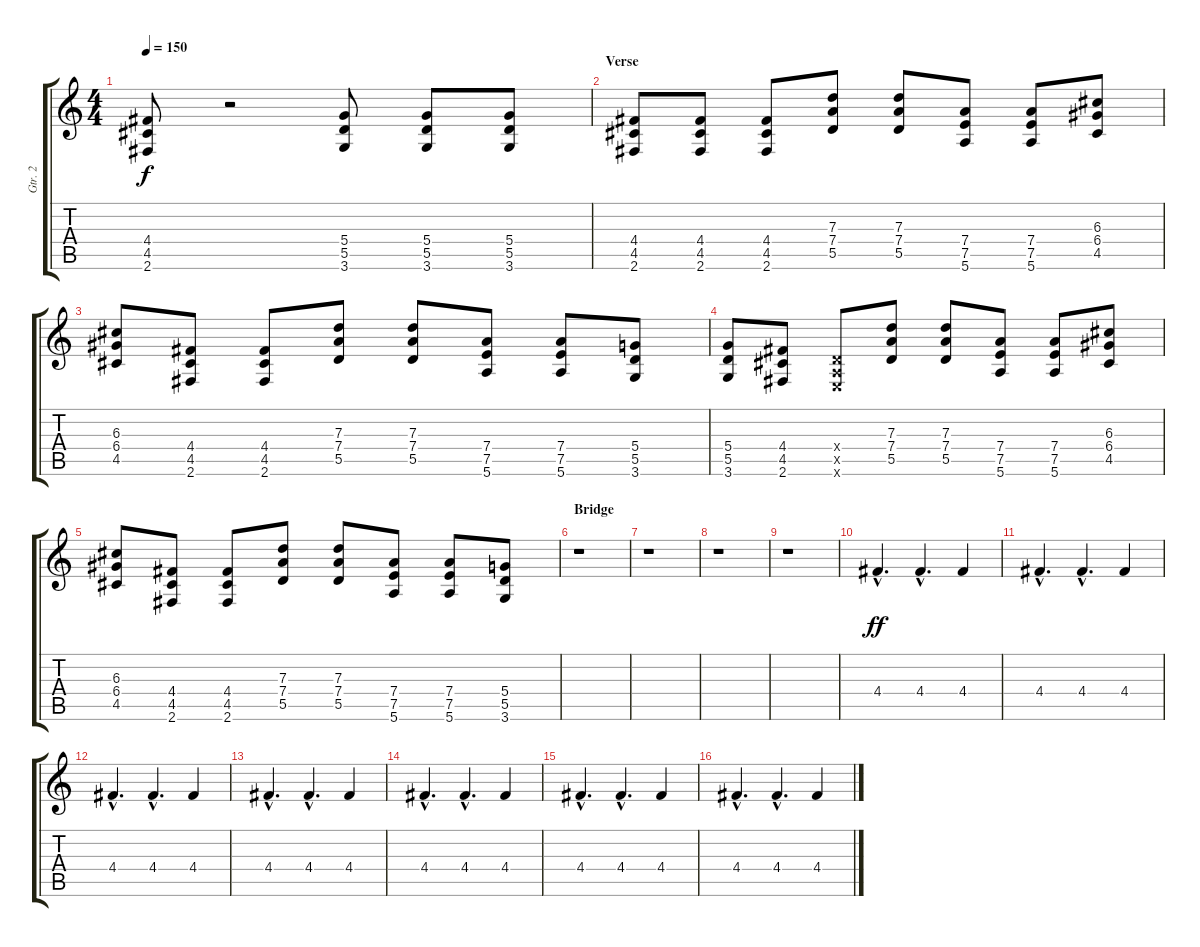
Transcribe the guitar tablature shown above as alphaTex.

\track ("Gtr. 2" "Gtr. 2") {instrument distortionguitar}
\staff {score tabs}
\tuning (E4 B3 G3 D3 A2 E2) {hide}
\ts (4 4)
\tempo 150
\clef g2
\ks c
(4.4 4.5 2.6).8{dy f} r.2 (5.4 5.5 3.6).8 (5.4 5.5 3.6).8 (5.4 5.5 3.6).8 |
\section ("" "Verse")
(4.4 4.5 2.6).8 (4.4 4.5 2.6).8 (4.4 4.5 2.6).8 (7.3 7.4 5.5).8 (7.3 7.4 5.5).8 (7.4 7.5 5.6).8 (7.4 7.5 5.6).8 (6.3 6.4 4.5).8 |
(6.3 6.4 4.5).8 (4.4 4.5 2.6).8 (4.4 4.5 2.6).8 (7.3 7.4 5.5).8 (7.3 7.4 5.5).8 (7.4 7.5 5.6).8 (7.4 7.5 5.6).8 (5.4 5.5 3.6).8 |
(5.4 5.5 3.6).8 (4.4 4.5 2.6).8 (0.4{x} 0.5{x} 0.6{x}).8 (7.3 7.4 5.5).8 (7.3 7.4 5.5).8 (7.4 7.5 5.6).8 (7.4 7.5 5.6).8 (6.3 6.4 4.5).8 |
(6.3 6.4 4.5).8 (4.4 4.5 2.6).8 (4.4 4.5 2.6).8 (7.3 7.4 5.5).8 (7.3 7.4 5.5).8 (7.4 7.5 5.6).8 (7.4 7.5 5.6).8 (5.4 5.5 3.6).8 |
\section ("" "Bridge")
r.1 |
r.1 |
r.1 |
r.1 |
4.4{hac}.4{d dy ff} 4.4{hac}.4{d} 4.4.4 |
4.4{hac}.4{d} 4.4{hac}.4{d} 4.4.4 |
4.4{hac}.4{d} 4.4{hac}.4{d} 4.4.4 |
4.4{hac}.4{d} 4.4{hac}.4{d} 4.4.4 |
4.4{hac}.4{d} 4.4{hac}.4{d} 4.4.4 |
4.4{hac}.4{d} 4.4{hac}.4{d} 4.4.4 |
4.4{hac}.4{d} 4.4{hac}.4{d} 4.4.4
